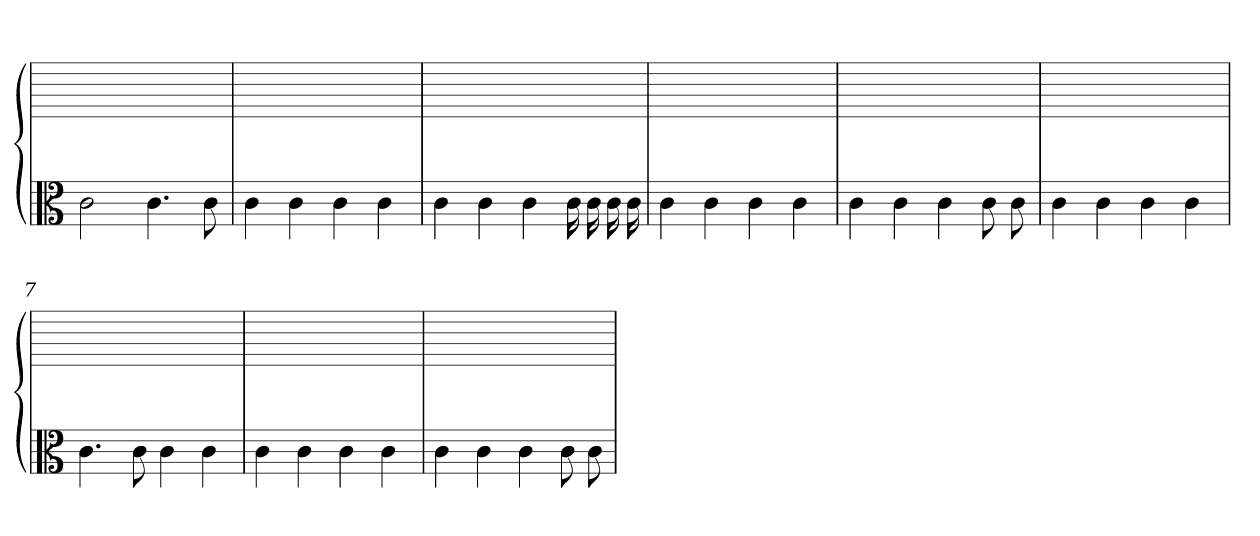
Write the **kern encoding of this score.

**kern	**kern
*part1	*part1
*staff2	*staff1
*	*stria6
*clefC3	*
=1	=1
2c	1ryy
4.c	.
8c	.
=2	=2
4c	1ryy
4c	.
4c	.
4c	.
=3	=3
4c	1ryy
4c	.
4c	.
16c	.
16c	.
16c	.
16c	.
=4	=4
4c	1ryy
4c	.
4c	.
4c	.
=5	=5
4c	1ryy
4c	.
4c	.
8c	.
8c	.
=6	=6
4c	1ryy
4c	.
4c	.
4c	.
=7	=7
4.c	1ryy
8c	.
4c	.
4c	.
=8	=8
4c	1ryy
4c	.
4c	.
4c	.
=9	=9
4c	1ryy
4c	.
4c	.
8c	.
8c	.
=	=
*-	*-
